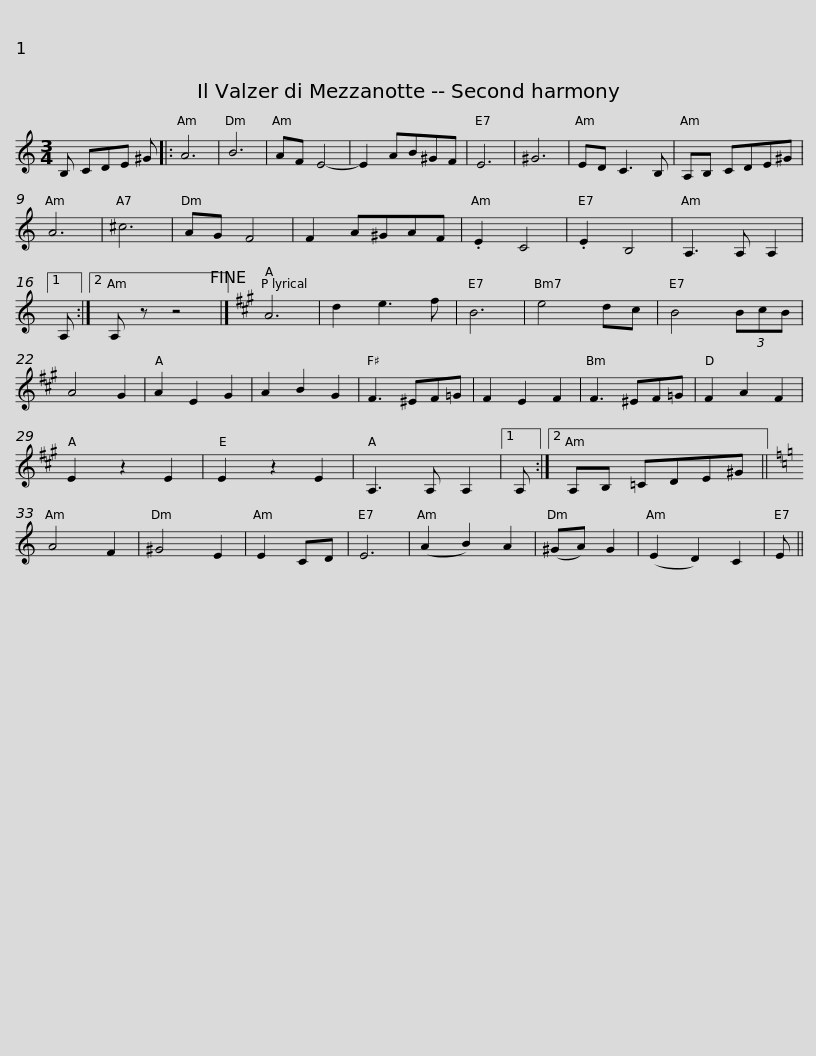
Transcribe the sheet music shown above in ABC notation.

X:1
L:1/8
M:3/4
I:linebreak $
K:C
V:1 treble
V:1
 B, CDE ^G |: A6 | B6 | AF E4- | E2 AB^GF | %5
 E6 | ^G6 | ED C3 B, | A,B, CDE^G | A6 | %10
 ^c6 |$ AG F4 | F2 A^GAF | .E2 C4 | .E2 B,4 | %15
 A,3 A, A,2 |1 A, :|2 A, z z4!fine! |][K:A] A6 | d2 e3 f | %20
 B6 | e4 dc | B4 (3BcB |$ A4 G2 | A2 E2 G2 | %25
 A2 B2 G2 | F3 ^EF=G | F2 E2 F2 | F3 ^EF=G | F2 A2 F2 | %30
 E2 z2 E2 | E2 z2 E2 | A,3 A, A,2 |1 A, :|2$ A,B, =CDE^G || %35
[K:Amin] A4 F2 | ^G4 E2 | E2 CD | E6 | (A2 B2) A2 | %40
 (^GA) G2 | (E2 D2) C2 | E || %43
